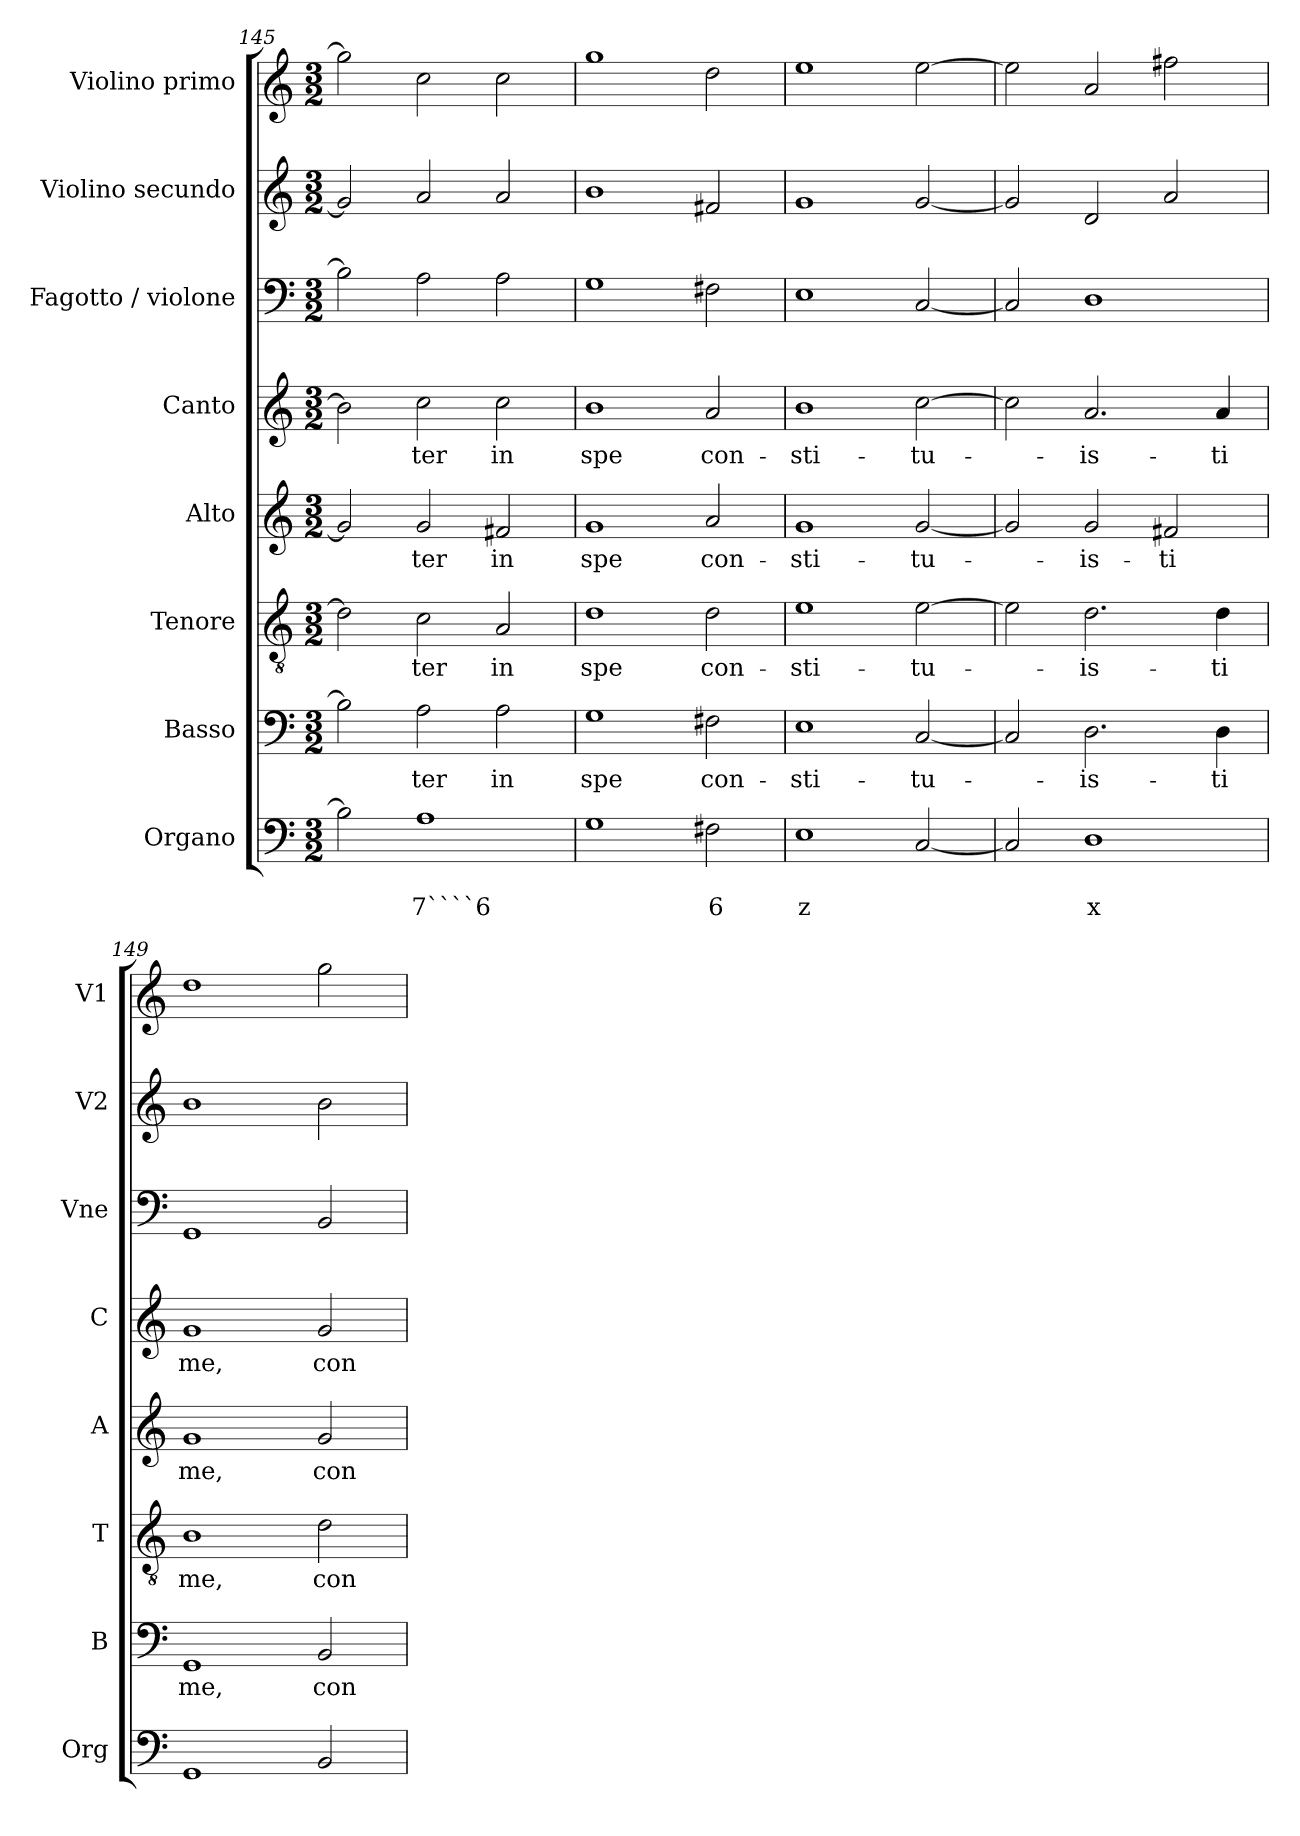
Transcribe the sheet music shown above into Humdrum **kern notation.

**kern	**text	**text	**kern	**text	**kern	**text	**kern	**text	**kern	**text	**kern	**kern	**kern
*part8	*part8	*part8	*part7	*part7	*part6	*part6	*part5	*part5	*part4	*part4	*part3	*part2	*part1
*staff8	*staff8	*staff8	*staff7	*staff7	*staff6	*staff6	*staff5	*staff5	*staff4	*staff4	*staff3	*staff2	*staff1
*I"Organo	*	*	*I"Basso	*	*I"Tenore	*	*I"Alto	*	*I"Canto	*	*I"Fagotto / violone	*I"Violino secundo	*I"Violino primo
*I'Org	*	*	*I'B	*	*I'T	*	*I'A	*	*I'C	*	*I'Vne	*I'V2	*I'V1
*clefF4	*	*	*clefF4	*	*clefGv2	*	*clefG2	*	*clefG2	*	*clefF4	*clefG2	*clefG2
*k[]	*	*	*k[]	*	*k[]	*	*k[]	*	*k[]	*	*k[]	*k[]	*k[]
*C:	*	*	*C:	*	*C:	*	*C:	*	*C:	*	*C:	*C:	*C:
*M3/2	*	*	*M3/2	*	*M3/2	*	*M3/2	*	*M3/2	*	*M3/2	*M3/2	*M3/2
=145	=145	=145	=145	=145	=145	=145	=145	=145	=145	=145	=145	=145	=145
2B\]	.	.	2B\]	.	2d\]	.	2g/]	.	2b\]	.	2B\]	2g/]	2gg\]
!	!	!LO:LY:b	!	!LO:LY:b	!	!LO:LY:b	!	!LO:LY:b	!	!LO:LY:b	!	!	!
1A	.	7````6	2A\	-ter	2c\	-ter	2g/	-ter	2cc\	-ter	2A\	2a/	2cc\
!	!	!	!	!LO:LY:b	!	!LO:LY:b	!	!LO:LY:b	!	!LO:LY:b	!	!	!
.	.	.	2A\	in	2A/	in	2f#X/	in	2cc\	in	2A\	2a/	2cc\
=146	=146	=146	=146	=146	=146	=146	=146	=146	=146	=146	=146	=146	=146
!	!	!	!	!LO:LY:b	!	!LO:LY:b	!	!LO:LY:b	!	!LO:LY:b	!	!	!
1G	.	.	1G	spe	1d	spe	1g	spe	1b	spe	1G	1b	1gg
!	!	!LO:LY:b	!	!LO:LY:b	!	!LO:LY:b	!	!LO:LY:b	!	!LO:LY:b	!	!	!
2F#X\	.	6	2F#X\	con-	2d\	con-	2a/	con-	2a/	con-	2F#X\	2f#X/	2dd\
=147	=147	=147	=147	=147	=147	=147	=147	=147	=147	=147	=147	=147	=147
!	!	!LO:LY:b	!	!LO:LY:b	!	!LO:LY:b	!	!LO:LY:b	!	!LO:LY:b	!	!	!
1E	.	z	1E	-sti-	1e	-sti-	1g	-sti-	1b	-sti-	1E	1g	1ee
!	!	!	!	!LO:LY:b	!	!LO:LY:b	!	!LO:LY:b	!	!LO:LY:b	!	!	!
[2C/	.	.	[2C/	-tu-	[2e\	-tu-	[2g/	-tu-	[2cc\	-tu-	[2C/	[2g/	[2ee\
!!LO:LB:g=z
=148	=148	=148	=148	=148	=148	=148	=148	=148	=148	=148	=148	=148	=148
2C/]	.	.	2C/]	.	2e\]	.	2g/]	.	2cc\]	.	2C/]	2g/]	2ee\]
!	!	!LO:LY:b	!	!LO:LY:b	!	!LO:LY:b	!	!LO:LY:b	!	!LO:LY:b	!	!	!
1D	.	x	2.D\	-is-	2.d\	-is-	2g/	-is-	2.a/	-is-	1D	2d/	2a/
!	!	!	!	!	!	!	!	!LO:LY:b	!	!	!	!	!
.	.	.	.	.	.	.	2f#X/	-ti	.	.	.	2a/	2ff#X\
!	!	!	!	!LO:LY:b	!	!LO:LY:b	!	!	!	!LO:LY:b	!	!	!
.	.	.	4D\	-ti	4d\	-ti	.	.	4a/	-ti	.	.	.
=149	=149	=149	=149	=149	=149	=149	=149	=149	=149	=149	=149	=149	=149
!	!	!	!	!LO:LY:b	!	!LO:LY:b	!	!LO:LY:b	!	!LO:LY:b	!	!	!
1GG	.	.	1GG	me,	1B	me,	1g	me,	1g	me,	1GG	1b	1dd
!	!	!	!	!LO:LY:b	!	!LO:LY:b	!	!LO:LY:b	!	!LO:LY:b	!	!	!
2BB/	.	.	2BB/	con-	2d\	con-	2g/	con-	2g/	con-	2BB/	2b\	2gg\
=	=	=	=	=	=	=	=	=	=	=	=	=	=
*-	*-	*-	*-	*-	*-	*-	*-	*-	*-	*-	*-	*-	*-
